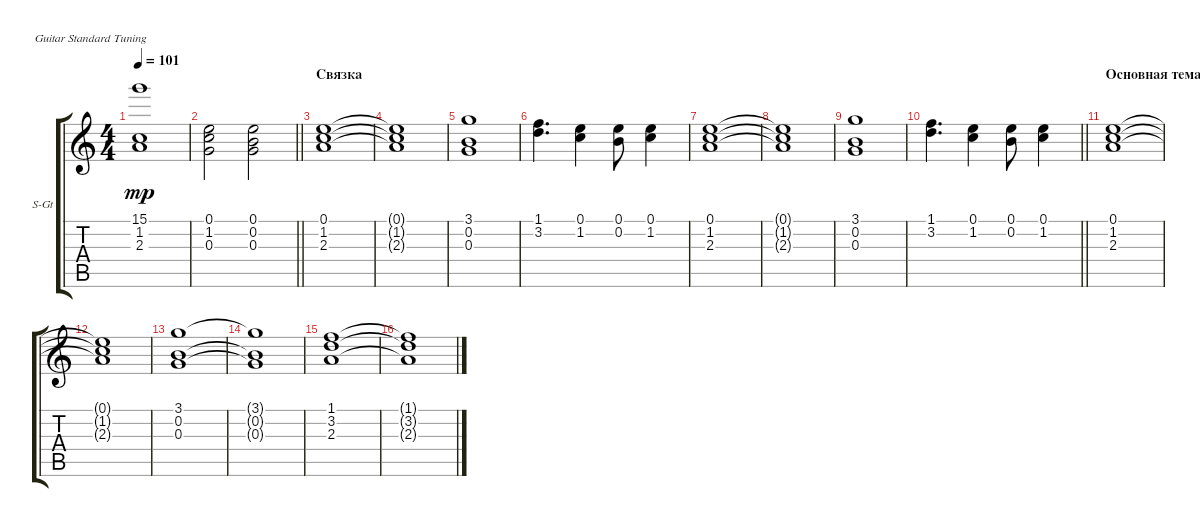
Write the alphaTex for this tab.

\bracketExtendMode groupsimilarinstruments
\firstSystemTrackNameOrientation horizontal
\otherSystemsTrackNameOrientation horizontal
\track ("синтез" "S-Gt") {instrument synthstrings1}
\staff {score tabs}
\tuning (E4 B3 G3 D3 A2 E2)
\displaytranspose 12
\ts (4 4)
\tempo 101
\clef g2
\ks c
(15.1{t} 1.2 2.3).1{dy mp} |
\barLineRight lightlight
(0.1 1.2 0.3).2 (0.1 0.2 0.3).2 |
\section ("" "Связка")
(0.1 1.2 2.3).1 |
(0.1{t} 1.2{t} 2.3{t}).1 |
(3.1 0.2 0.3).1 |
(1.1 3.2).4{d} (0.1 1.2).4 (0.1 0.2).8 (0.1 1.2).4 |
(0.1 1.2 2.3).1 |
(0.1{t} 1.2{t} 2.3{t}).1 |
(3.1 0.2 0.3).1 |
\barLineRight lightlight
(1.1 3.2).4{d} (0.1 1.2).4 (0.1 0.2).8 (0.1 1.2).4 |
\section ("" "Основная тема")
(0.1 1.2 2.3).1 |
(0.1{t} 1.2{t} 2.3{t}).1 |
(3.1 0.2 0.3).1 |
(3.1{t} 0.2{t} 0.3{t}).1 |
(1.1 3.2 2.3).1 |
(1.1{t} 3.2{t} 2.3{t}).1
